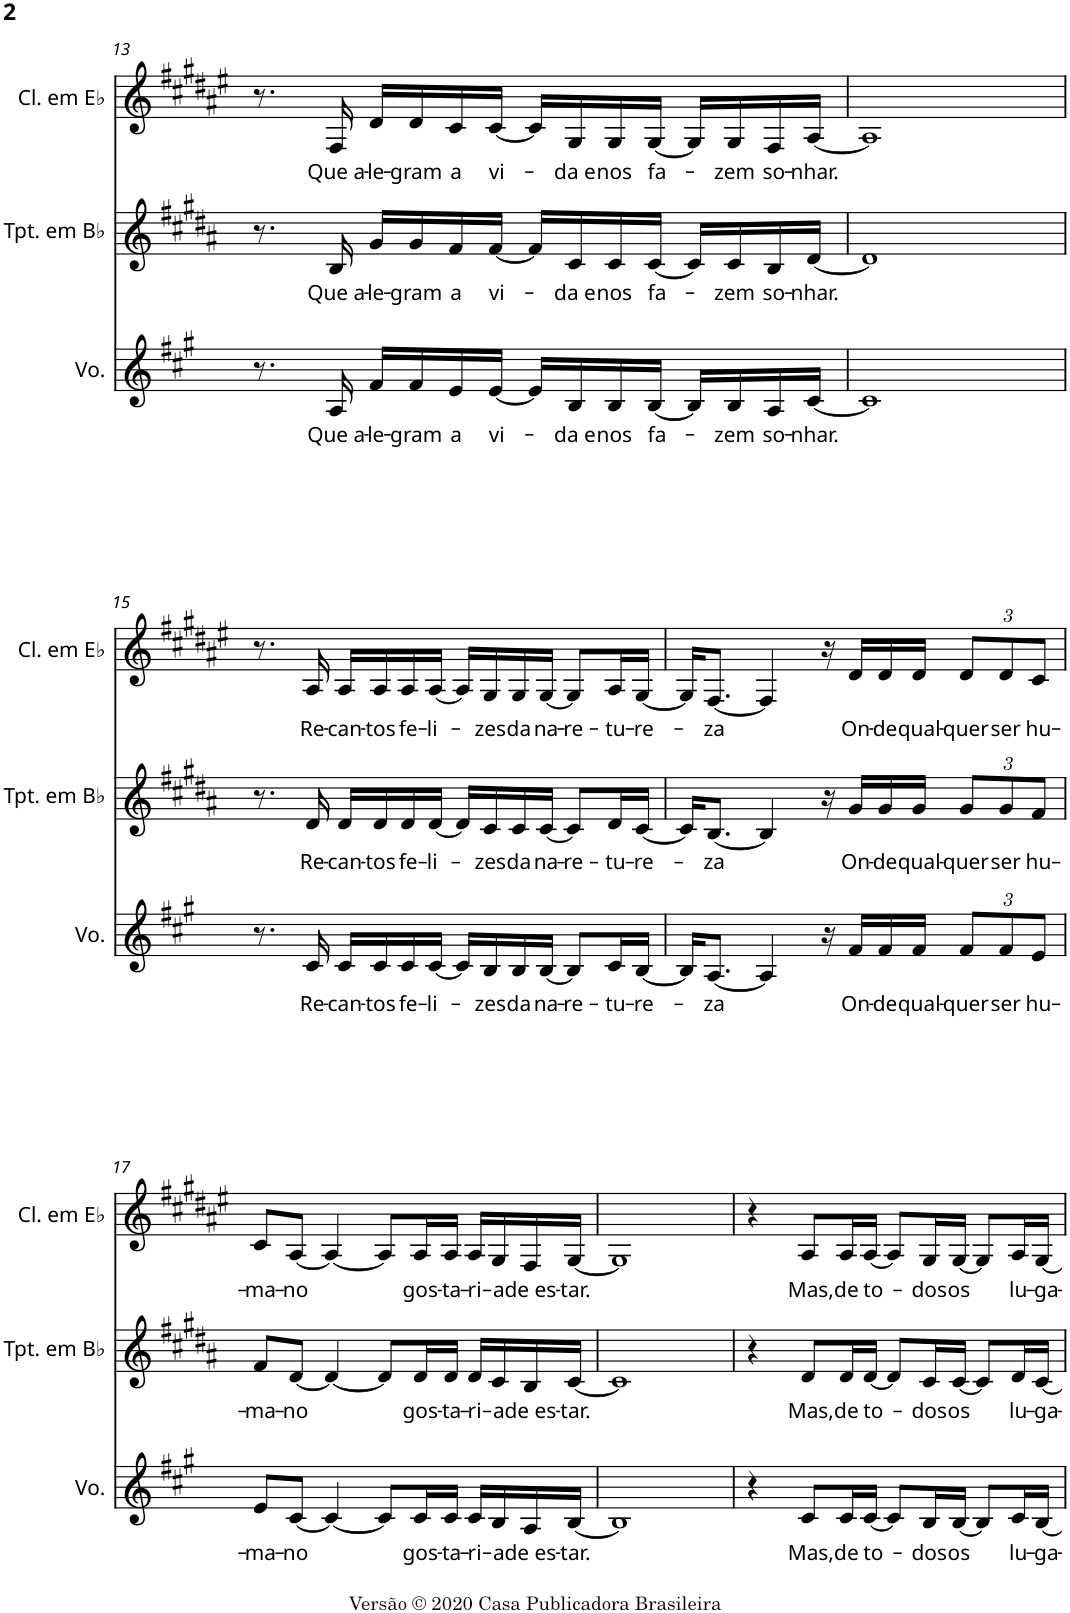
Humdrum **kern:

**kern	**text	**kern	**text	**kern	**text
*part3	*part3	*part2	*part2	*part1	*part1
*staff3	*staff3	*staff2	*staff2	*staff1	*staff1
*I"Voz	*	*I"Trompete em Bb	*	*I"Clarinete em Eb	*
*I'Vo.	*	*I'Tpt. em Bb	*	*I'Cl. em Eb	*
!!LO:PB:g=z
*clefG2	*	*clefG2	*	*clefG2	*
*	*	*Trd1c2	*	*Trd1c2	*
*k[f#c#g#]	*	*k[f#c#g#d#a#]	*	*k[f#c#g#d#a#e#]	*
*M4/4	*	*M4/4	*	*M4/4	*
=13	=13	=13	=13	=13	=13
8.r	.	8.r	.	8.r	.
!	!LO:LY:b	!	!LO:LY:b	!	!LO:LY:b
16A/	Que a-	16B/	Que a-	16F#/	Que a-
!	!LO:LY:b	!	!LO:LY:b	!	!LO:LY:b
16f#/LL	-le-	16g#/LL	-le-	16d#/LL	-le-
!	!LO:LY:b	!	!LO:LY:b	!	!LO:LY:b
16f#/	-gram	16g#/	-gram	16d#/	-gram
!	!LO:LY:b	!	!LO:LY:b	!	!LO:LY:b
16e/	a	16f#/	a	16c#/	a
!	!LO:LY:b	!	!LO:LY:b	!	!LO:LY:b
[16e/JJ	vi-	[16f#/JJ	vi-	[16c#/JJ	vi-
16e/LL]	.	16f#/LL]	.	16c#/LL]	.
!	!LO:LY:b	!	!LO:LY:b	!	!LO:LY:b
16B/	-da e	16c#/	-da e	16G#/	-da e
!	!LO:LY:b	!	!LO:LY:b	!	!LO:LY:b
16B/	nos	16c#/	nos	16G#/	nos
!	!LO:LY:b	!	!LO:LY:b	!	!LO:LY:b
[16B/JJ	fa-	[16c#/JJ	fa-	[16G#/JJ	fa-
16B/LL]	.	16c#/LL]	.	16G#/LL]	.
!	!LO:LY:b	!	!LO:LY:b	!	!LO:LY:b
16B/	-zem	16c#/	-zem	16G#/	-zem
!	!LO:LY:b	!	!LO:LY:b	!	!LO:LY:b
16A/	so-	16B/	so-	16F#/	so-
!	!LO:LY:b	!	!LO:LY:b	!	!LO:LY:b
[16c#/JJ	-nhar.	[16d#/JJ	-nhar.	[16A#/JJ	-nhar.
=14	=14	=14	=14	=14	=14
1c#]	.	1d#]	.	1A#]	.
!!LO:LB:g=z
=15	=15	=15	=15	=15	=15
8.r	.	8.r	.	8.r	.
!	!LO:LY:b	!	!LO:LY:b	!	!LO:LY:b
16c#/	Re-	16d#/	Re-	16A#/	Re-
!	!LO:LY:b	!	!LO:LY:b	!	!LO:LY:b
16c#/LL	-can-	16d#/LL	-can-	16A#/LL	-can-
!	!LO:LY:b	!	!LO:LY:b	!	!LO:LY:b
16c#/	-tos	16d#/	-tos	16A#/	-tos
!	!LO:LY:b	!	!LO:LY:b	!	!LO:LY:b
16c#/	fe-	16d#/	fe-	16A#/	fe-
!	!LO:LY:b	!	!LO:LY:b	!	!LO:LY:b
[16c#/JJ	-li-	[16d#/JJ	-li-	[16A#/JJ	-li-
16c#/LL]	.	16d#/LL]	.	16A#/LL]	.
!	!LO:LY:b	!	!LO:LY:b	!	!LO:LY:b
16B/	-zes	16c#/	-zes	16G#/	-zes
!	!LO:LY:b	!	!LO:LY:b	!	!LO:LY:b
16B/	da	16c#/	da	16G#/	da
!	!LO:LY:b	!	!LO:LY:b	!	!LO:LY:b
[16B/JJ	na-	[16c#/JJ	na-	[16G#/JJ	na-
!	!LO:LY:b	!	!LO:LY:b	!	!LO:LY:b
8B/L]	-re-	8c#/L]	-re-	8G#/L]	-re-
!	!LO:LY:b	!	!LO:LY:b	!	!LO:LY:b
16c#/L	-tu-	16d#/L	-tu-	16A#/L	-tu-
!	!LO:LY:b	!	!LO:LY:b	!	!LO:LY:b
[16B/JJ	-re-	[16c#/JJ	-re-	[16G#/JJ	-re-
=16	=16	=16	=16	=16	=16
16B/KL]	.	16c#/KL]	.	16G#/KL]	.
!	!LO:LY:b	!	!LO:LY:b	!	!LO:LY:b
[8.A/J	-za	[8.B/J	-za	[8.F#/J	-za
4A/]	.	4B/]	.	4F#/]	.
16r	.	16r	.	16r	.
!	!LO:LY:b	!	!LO:LY:b	!	!LO:LY:b
16f#/LL	On-	16g#/LL	On-	16d#/LL	On-
!	!LO:LY:b	!	!LO:LY:b	!	!LO:LY:b
16f#/	-de	16g#/	-de	16d#/	-de
!	!LO:LY:b	!	!LO:LY:b	!	!LO:LY:b
16f#/JJ	qual-	16g#/JJ	qual-	16d#/JJ	qual-
*Xbrackettup	*	*	*	*	*
!	!LO:LY:b	!	!	!	!
*	*	*Xbrackettup	*	*	*
!	!	!	!LO:LY:b	!	!
*	*	*	*	*Xbrackettup	*
!	!	!	!	!	!LO:LY:b
12f#/L	-quer	12g#/L	-quer	12d#/L	-quer
!	!LO:LY:b	!	!LO:LY:b	!	!LO:LY:b
12f#/	ser	12g#/	ser	12d#/	ser
!	!LO:LY:b	!	!LO:LY:b	!	!LO:LY:b
12e/J	hu-	12f#/J	hu-	12c#/J	hu-
!!LO:LB:g=z
=17	=17	=17	=17	=17	=17
!	!LO:LY:b	!	!LO:LY:b	!	!LO:LY:b
8e/L	-ma-	8f#/L	-ma-	8c#/L	-ma-
!	!LO:LY:b	!	!LO:LY:b	!	!LO:LY:b
[8c#/J	-no	[8d#/J	-no	[8A#/J	-no
4c#/_	.	4d#/_	.	4A#/_	.
8c#/L]	.	8d#/L]	.	8A#/L]	.
!	!LO:LY:b	!	!LO:LY:b	!	!LO:LY:b
16c#/L	gos-	16d#/L	gos-	16A#/L	gos-
!	!LO:LY:b	!	!LO:LY:b	!	!LO:LY:b
16c#/JJ	-ta-	16d#/JJ	-ta-	16A#/JJ	-ta-
!	!LO:LY:b	!	!LO:LY:b	!	!LO:LY:b
16c#/LL	-ri-	16d#/LL	-ri-	16A#/LL	-ri-
!	!LO:LY:b	!	!LO:LY:b	!	!LO:LY:b
16B/	-a	16c#/	-a	16G#/	-a
!	!LO:LY:b	!	!LO:LY:b	!	!LO:LY:b
16A/	de es-	16B/	de es-	16F#/	de es-
!	!LO:LY:b	!	!LO:LY:b	!	!LO:LY:b
[16B/JJ	-tar.	[16c#/JJ	-tar.	[16G#/JJ	-tar.
=18	=18	=18	=18	=18	=18
1B]	.	1c#]	.	1G#]	.
=19	=19	=19	=19	=19	=19
4r	.	4r	.	4r	.
!	!LO:LY:b	!	!LO:LY:b	!	!LO:LY:b
8c#/L	Mas,	8d#/L	Mas,	8A#/L	Mas,
!	!LO:LY:b	!	!LO:LY:b	!	!LO:LY:b
16c#/L	de	16d#/L	de	16A#/L	de
!	!LO:LY:b	!	!LO:LY:b	!	!LO:LY:b
[16c#/JJ	to-	[16d#/JJ	to-	[16A#/JJ	to-
8c#/L]	.	8d#/L]	.	8A#/L]	.
!	!LO:LY:b	!	!LO:LY:b	!	!LO:LY:b
16B/L	-dos	16c#/L	-dos	16G#/L	-dos
!	!LO:LY:b	!	!LO:LY:b	!	!LO:LY:b
[16B/JJ	os	[16c#/JJ	os	[16G#/JJ	os
8B/L]	.	8c#/L]	.	8G#/L]	.
!	!LO:LY:b	!	!LO:LY:b	!	!LO:LY:b
16c#/L	lu-	16d#/L	lu-	16A#/L	lu-
!	!LO:LY:b	!	!LO:LY:b	!	!LO:LY:b
[16B/JJ	-ga-	[16c#/JJ	-ga-	[16G#/JJ	-ga-
=	=	=	=	=	=
*-	*-	*-	*-	*-	*-
